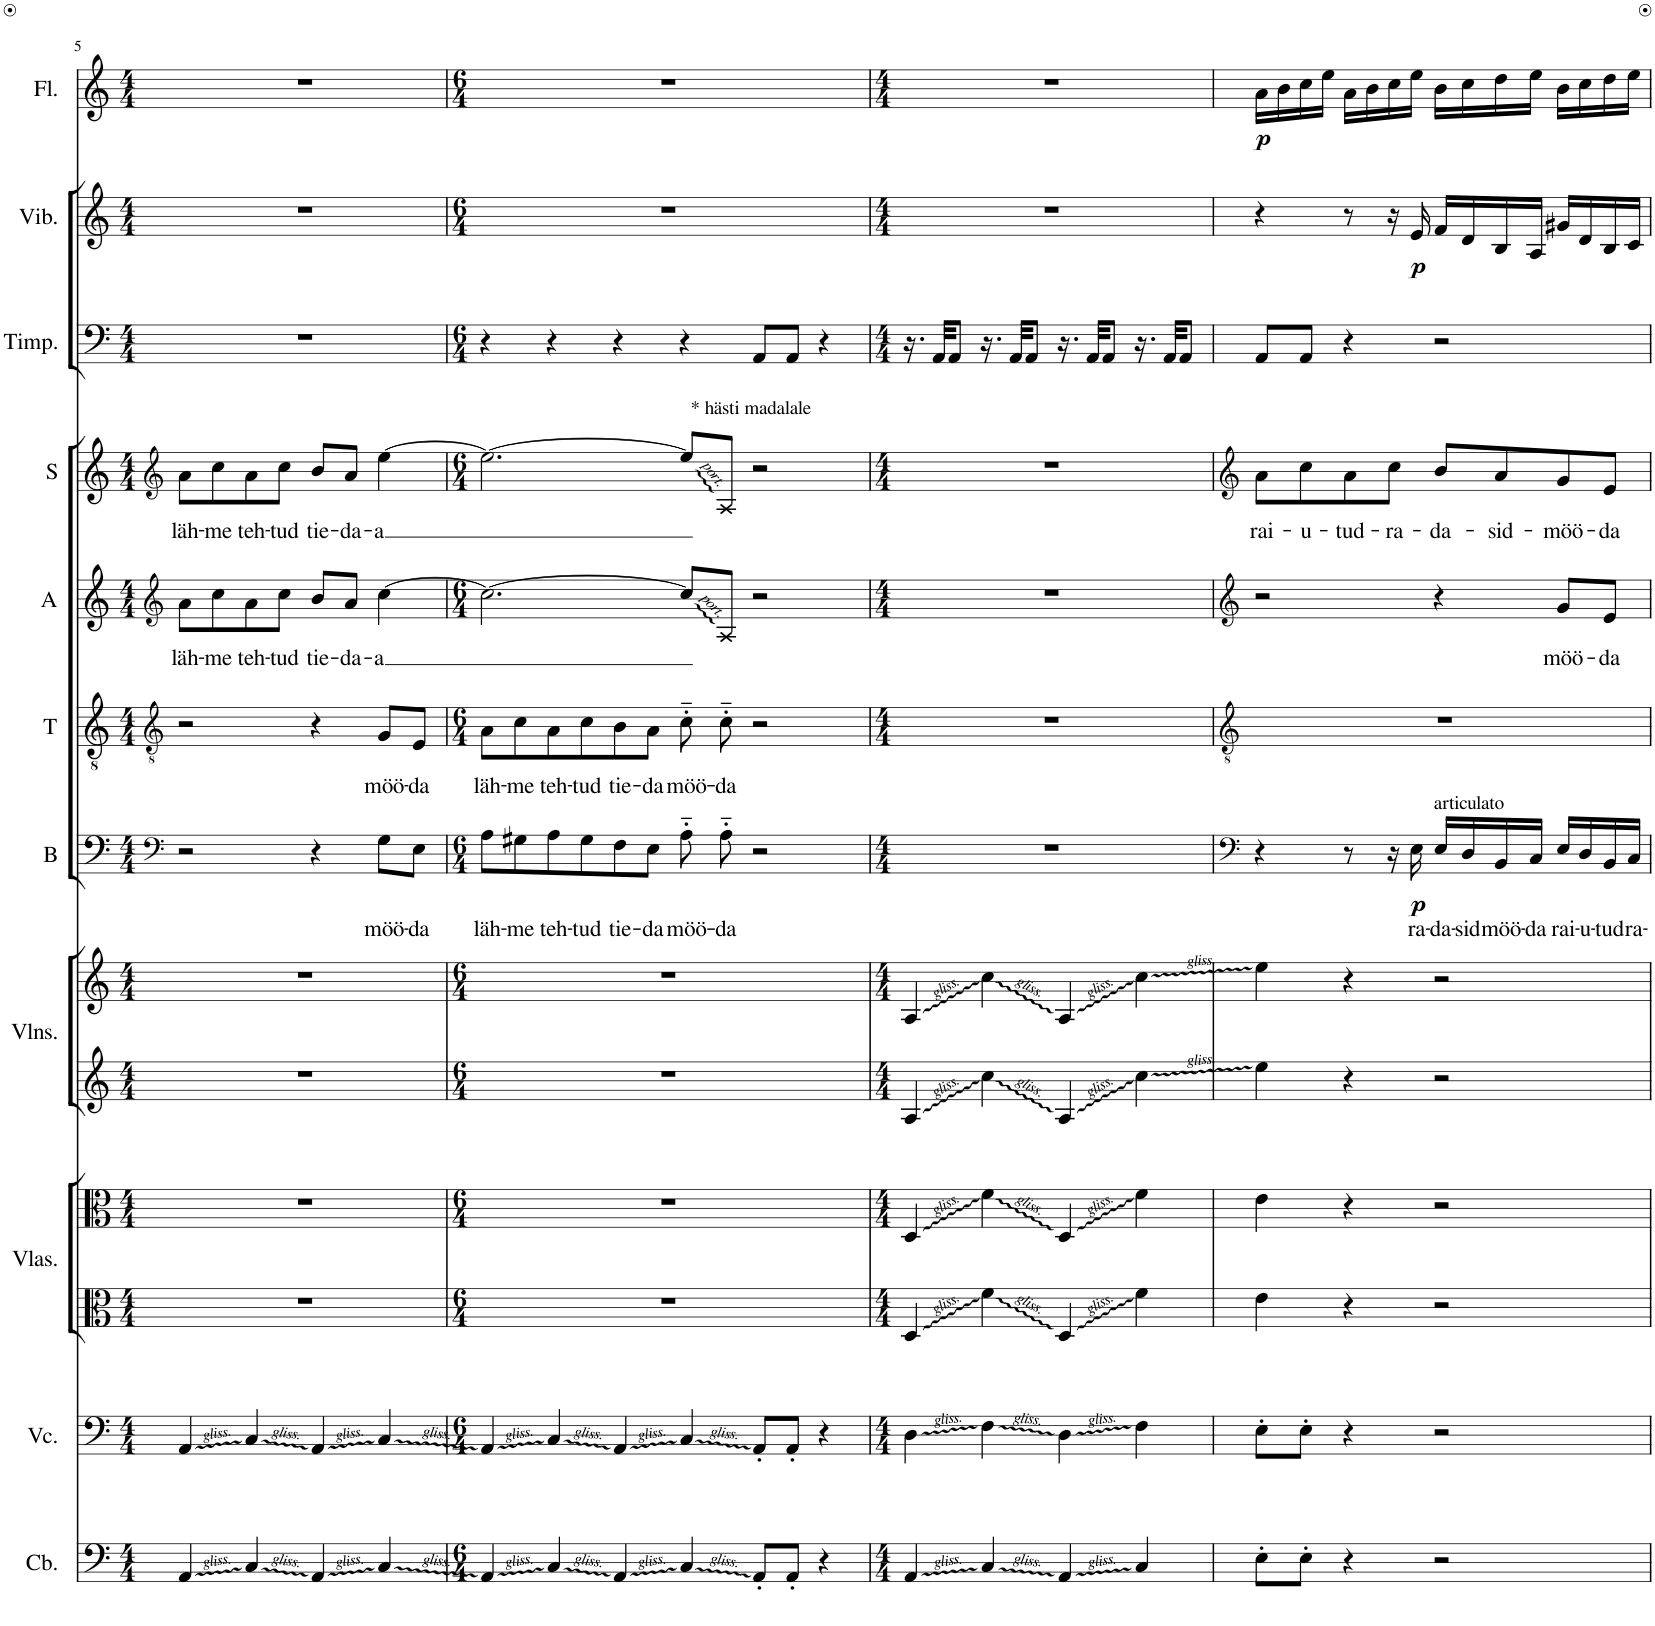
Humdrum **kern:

**kern	**kern	**kern	**kern	**kern	**kern	**kern	**text	**dynam	**kern	**text	**kern	**text	**kern	**text	**kern	**kern	**dynam	**kern	**dynam
*part11	*part10	*part9	*part9	*part8	*part8	*part7	*part7	*part7	*part6	*part6	*part5	*part5	*part4	*part4	*part3	*part2	*part2	*part1	*part1
*staff13	*staff12	*staff11	*staff10	*staff9	*staff8	*staff7	*staff7	*staff7	*staff6	*staff6	*staff5	*staff5	*staff4	*staff4	*staff3	*staff2	*staff2	*staff1	*staff1
*I"Contrabass	*I"Violoncello	*I"Violas	*	*I"Violins	*	*I"B	*	*	*I"T	*	*I"A	*	*I"S	*	*I"Timpani	*I"Vibraphone	*	*I"Flute	*
*I'Cb.	*I'Vc.	*I'Vlas.	*	*I'Vlns.	*	*I'B	*	*	*I'T	*	*I'A	*	*I'S	*	*I'Timp.	*I'Vib.	*	*I'Fl.	*
!!LO:PB:g=z
*clefF4	*clefF4	*clefC3	*clefC3	*clefG2	*clefG2	*clefF4	*	*	*clefGv2	*	*clefG2	*	*clefG2	*	*clefF4	*clefG2	*	*clefG2	*
*Trd7c12	*	*	*	*	*	*	*	*	*	*	*Trd1c2	*	*	*	*	*	*	*	*
*k[]	*k[]	*k[]	*k[]	*k[]	*k[]	*k[]	*	*	*k[]	*	*k[]	*	*k[]	*	*k[]	*k[]	*	*k[]	*
*M4/4	*M4/4	*M4/4	*M4/4	*M4/4	*M4/4	*M4/4	*	*	*M4/4	*	*M4/4	*	*M4/4	*	*M4/4	*M4/4	*	*M4/4	*
=5	=5	=5	=5	=5	=5	=5	=5	=5	=5	=5	=5	=5	=5	=5	=5	=5	=5	=5	=5
!	!	!	!	!	!	!	!	!	!	!	!	!LO:LY:b	!	!LO:LY:b	!	!	!	!	!
4AA/	4AA/	1r	1r	1r	1r	2r	.	.	2r	.	8a\L	läh-	8a\L	läh-	1r	1r	.	1r	.
!	!	!	!	!	!	!	!	!	!	!	!	!LO:LY:b	!	!LO:LY:b	!	!	!	!	!
.	.	.	.	.	.	.	.	.	.	.	8cc\	-me	8cc\	-me	.	.	.	.	.
!	!	!	!	!	!	!	!	!	!	!	!	!LO:LY:b	!	!LO:LY:b	!	!	!	!	!
4C/	4C/	.	.	.	.	.	.	.	.	.	8a\	teh-	8a\	teh-	.	.	.	.	.
!	!	!	!	!	!	!	!	!	!	!	!	!LO:LY:b	!	!LO:LY:b	!	!	!	!	!
.	.	.	.	.	.	.	.	.	.	.	8cc\J	-tud	8cc\J	-tud	.	.	.	.	.
!	!	!	!	!	!	!	!	!	!	!	!	!LO:LY:b	!	!LO:LY:b	!	!	!	!	!
4AA/	4AA/	.	.	.	.	4r	.	.	4r	.	8b/L	tie-	8b/L	tie-	.	.	.	.	.
!	!	!	!	!	!	!	!	!	!	!	!	!LO:LY:b	!	!LO:LY:b	!	!	!	!	!
.	.	.	.	.	.	.	.	.	.	.	8a/J	-da-	8a/J	-da-	.	.	.	.	.
!	!	!	!	!	!	!	!LO:LY:b	!	!	!LO:LY:b	!	!LO:LY:b	!	!LO:LY:b	!	!	!	!	!
4C/	4C/	.	.	.	.	8G\L	möö-	.	8G/L	möö-	[4cc\	-a	[4ee\	-a	.	.	.	.	.
!	!	!	!	!	!	!	!LO:LY:b	!	!	!LO:LY:b	!	!	!	!	!	!	!	!	!
.	.	.	.	.	.	8E\J	-da	.	8E/J	-da	.	.	.	.	.	.	.	.	.
=6	=6	=6	=6	=6	=6	=6	=6	=6	=6	=6	=6	=6	=6	=6	=6	=6	=6	=6	=6
*M6/4	*M6/4	*M6/4	*M6/4	*M6/4	*M6/4	*M6/4	*	*	*M6/4	*	*M6/4	*	*M6/4	*	*M6/4	*M6/4	*	*M6/4	*
!	!	!	!	!	!	!	!LO:LY:b	!	!	!LO:LY:b	!	!	!	!	!	!	!	!	!
4AA/	4AA/	1.r	1.r	1.r	1.r	8A\L	läh-	.	8A\L	läh-	2.cc\_	.	2.ee\_	.	4r	1.r	.	1.r	.
!	!	!	!	!	!	!	!LO:LY:b	!	!	!LO:LY:b	!	!	!	!	!	!	!	!	!
.	.	.	.	.	.	8G#X\	-me	.	8c\	-me	.	.	.	.	.	.	.	.	.
!	!	!	!	!	!	!	!LO:LY:b	!	!	!LO:LY:b	!	!	!	!	!	!	!	!	!
4C/	4C/	.	.	.	.	8A\	teh-	.	8A\	teh-	.	.	.	.	4r	.	.	.	.
!	!	!	!	!	!	!	!LO:LY:b	!	!	!LO:LY:b	!	!	!	!	!	!	!	!	!
.	.	.	.	.	.	8G#\	-tud	.	8c\	-tud	.	.	.	.	.	.	.	.	.
!	!	!	!	!	!	!	!LO:LY:b	!	!	!LO:LY:b	!	!	!	!	!	!	!	!	!
4AA/	4AA/	.	.	.	.	8F\	tie-	.	8B\	tie-	.	.	.	.	4r	.	.	.	.
!	!	!	!	!	!	!	!LO:LY:b	!	!	!LO:LY:b	!	!	!	!	!	!	!	!	!
.	.	.	.	.	.	8E\J	-da	.	8A\J	-da	.	.	.	.	.	.	.	.	.
!	!	!	!	!	!	!	!LO:LY:b	!	!	!LO:LY:b	!	!	!	!	!	!	!	!	!
4C/	4C/	.	.	.	.	8A'~\	möö-	.	8c'~\	möö-	8cc/L]	.	8ee/L]	.	4r	.	.	.	.
!	!	!	!	!	!	!	!	!	!	!	!	!	!LO:TX:a:t=* hästi madalale	!	!	!	!	!	!
!	!	!	!	!	!	!	!LO:LY:b	!	!	!LO:LY:b	!	!	!	!	!	!	!	!	!
.	.	.	.	.	.	8A'~\	-da	.	8c'~\	-da	8A/J	.	8A/J	.	.	.	.	.	.
8AA'/L	8AA'/L	.	.	.	.	2r	.	.	2r	.	2r	.	2r	.	8AA/L	.	.	.	.
8AA'/J	8AA'/J	.	.	.	.	.	.	.	.	.	.	.	.	.	8AA/J	.	.	.	.
4r	4r	.	.	.	.	.	.	.	.	.	.	.	.	.	4r	.	.	.	.
=7	=7	=7	=7	=7	=7	=7	=7	=7	=7	=7	=7	=7	=7	=7	=7	=7	=7	=7	=7
*M4/4	*M4/4	*M4/4	*M4/4	*M4/4	*M4/4	*M4/4	*	*	*M4/4	*	*M4/4	*	*M4/4	*	*M4/4	*M4/4	*	*M4/4	*
4AA/	4D\	4D/	4D/	4A/	4A/	1r	.	.	1r	.	1r	.	1r	.	16.r	1r	.	1r	.
.	.	.	.	.	.	.	.	.	.	.	.	.	.	.	32AA/KKL	.	.	.	.
.	.	.	.	.	.	.	.	.	.	.	.	.	.	.	8AA/J	.	.	.	.
4C/	4F\	4f\	4f\	4cc\	4cc\	.	.	.	.	.	.	.	.	.	16.r	.	.	.	.
.	.	.	.	.	.	.	.	.	.	.	.	.	.	.	32AA/KKL	.	.	.	.
.	.	.	.	.	.	.	.	.	.	.	.	.	.	.	8AA/J	.	.	.	.
4AA/	4D\	4D/	4D/	4A/	4A/	.	.	.	.	.	.	.	.	.	16.r	.	.	.	.
.	.	.	.	.	.	.	.	.	.	.	.	.	.	.	32AA/KKL	.	.	.	.
.	.	.	.	.	.	.	.	.	.	.	.	.	.	.	8AA/J	.	.	.	.
4C/	4F\	4f\	4f\	4cc\	4cc\	.	.	.	.	.	.	.	.	.	16.r	.	.	.	.
.	.	.	.	.	.	.	.	.	.	.	.	.	.	.	32AA/KKL	.	.	.	.
.	.	.	.	.	.	.	.	.	.	.	.	.	.	.	8AA/J	.	.	.	.
=8	=8	=8	=8	=8	=8	=8	=8	=8	=8	=8	=8	=8	=8	=8	=8	=8	=8	=8	=8
*	*	*	*	*	*	*clefF4	*	*	*clefGv2	*	*clefG2	*	*clefG2	*	*	*	*	*	*
!	!	!	!	!	!	!	!	!	!	!	!	!	!	!LO:LY:b	!	!	!	!	!LO:DY:b
8E'\L	8E'\L	4e\	4e\	4ee\	4ee\	4r	.	.	1r	.	2r	.	8a\L	rai-	8AA/L	4r	.	16a\LL	p
.	.	.	.	.	.	.	.	.	.	.	.	.	.	.	.	.	.	16b\	.
!	!	!	!	!	!	!	!	!	!	!	!	!	!	!LO:LY:b	!	!	!	!	!
8E'\J	8E'\J	.	.	.	.	.	.	.	.	.	.	.	8cc\	-u-	8AA/J	.	.	16cc\	.
.	.	.	.	.	.	.	.	.	.	.	.	.	.	.	.	.	.	16ee\JJ	.
!	!	!	!	!	!	!	!	!	!	!	!	!	!	!LO:LY:b	!	!	!	!	!
4r	4r	4r	4r	4r	4r	8r	.	.	.	.	.	.	8a\	-tud-	4r	8r	.	16a\LL	.
.	.	.	.	.	.	.	.	.	.	.	.	.	.	.	.	.	.	16b\	.
!	!	!	!	!	!	!	!	!	!	!	!	!	!	!LO:LY:b	!	!	!	!	!
.	.	.	.	.	.	16r	.	.	.	.	.	.	8cc\J	-ra-	.	16r	.	16cc\	.
!	!	!	!	!	!	!	!LO:LY:b	!LO:DY:b	!	!	!	!	!	!	!	!	!LO:DY:b	!	!
.	.	.	.	.	.	16E\	ra-	p	.	.	.	.	.	.	.	16e/	p	16ee\JJ	.
!	!	!	!	!	!	!LO:TX:a:t=articulato	!	!	!	!	!	!	!	!	!	!	!	!	!
!	!	!	!	!	!	!	!LO:LY:b	!	!	!	!	!	!	!LO:LY:b	!	!	!	!	!
2r	2r	2r	2r	2r	2r	16E/LL	-da-	.	.	.	4r	.	8b/L	-da-	2r	16f/LL	.	16b\LL	.
!	!	!	!	!	!	!	!LO:LY:b	!	!	!	!	!	!	!	!	!	!	!	!
.	.	.	.	.	.	16D/	-sid	.	.	.	.	.	.	.	.	16d/	.	16cc\	.
!	!	!	!	!	!	!	!LO:LY:b	!	!	!	!	!	!	!LO:LY:b	!	!	!	!	!
.	.	.	.	.	.	16BB/	möö-	.	.	.	.	.	8a/	-sid-	.	16B/	.	16dd\	.
!	!	!	!	!	!	!	!LO:LY:b	!	!	!	!	!	!	!	!	!	!	!	!
.	.	.	.	.	.	16C/JJ	-da	.	.	.	.	.	.	.	.	16A/JJ	.	16ee\JJ	.
!	!	!	!	!	!	!	!LO:LY:b	!	!	!	!	!LO:LY:b	!	!LO:LY:b	!	!	!	!	!
.	.	.	.	.	.	16E/LL	rai-	.	.	.	8g/L	-möö-	8g/	-möö-	.	16g#X/LL	.	16b\LL	.
!	!	!	!	!	!	!	!LO:LY:b	!	!	!	!	!	!	!	!	!	!	!	!
.	.	.	.	.	.	16D/	-u-	.	.	.	.	.	.	.	.	16d/	.	16cc\	.
!	!	!	!	!	!	!	!LO:LY:b	!	!	!	!	!LO:LY:b	!	!LO:LY:b	!	!	!	!	!
.	.	.	.	.	.	16BB/	-tud	.	.	.	8e/J	-da	8e/J	-da	.	16B/	.	16dd\	.
!	!	!	!	!	!	!	!LO:LY:b	!	!	!	!	!	!	!	!	!	!	!	!
.	.	.	.	.	.	16C/JJ	ra-	.	.	.	.	.	.	.	.	16c/JJ	.	16ee\JJ	.
=	=	=	=	=	=	=	=	=	=	=	=	=	=	=	=	=	=	=	=
*-	*-	*-	*-	*-	*-	*-	*-	*-	*-	*-	*-	*-	*-	*-	*-	*-	*-	*-	*-
